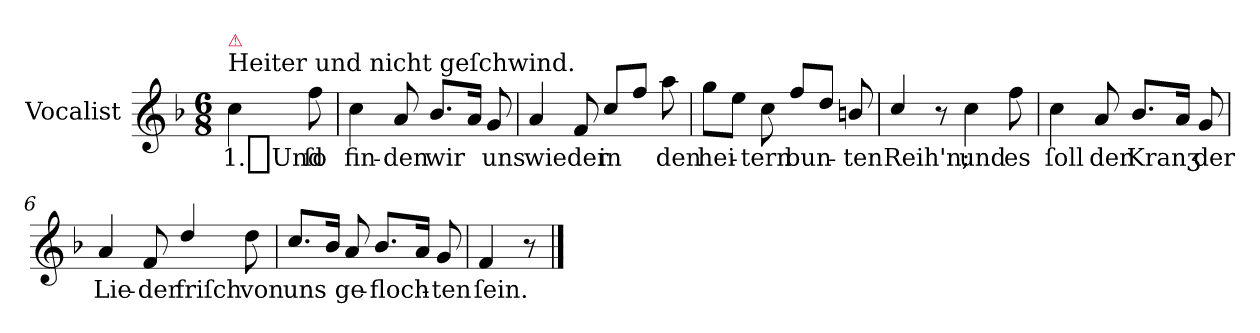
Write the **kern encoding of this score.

**kern	**text
*part1	*part1
*staff1	*staff1
*I"Vocalist	*
*clefG2	*
*k[b-]	*
*F:	*
*M6/8	*
=	=
!LO:TX:a:t=Heiter und nicht geſchwind.	!
!LO:TX:a:color=crimson:t=⚠	!
4cc	1._Und
8ff	ſo
=1	=1
4cc	fin-
8a	-den
8.b-L	wir
16aJk	.
8g	uns
=2	=2
4a	wieder
8f	.
8cc/L	in
8ffJ	.
8aa	den
=3	=3
8ggL	hei-
8eeJ	.
8cc	-tern
8ff/L	bun-
8ddJ	.
8bn/	-ten
=4	=4
4cc/	Reih'n;
8r	.
4cc	und
8ff	es
=5	=5
4cc	ſoll
8a	der
8.b-/L	Kranʒ
16aJk	.
8g	der
=6	=6
4a	Lie-
8f	-der
4dd/	friſch
8dd	von
=7	=7
8.cc/L	uns
16b-Jk	.
8a	ge-
8.b-L	-floch-
16aJk	.
8g	-ten
=8	=8
4f	ſein.
8r	.
==	==
*-	*-
